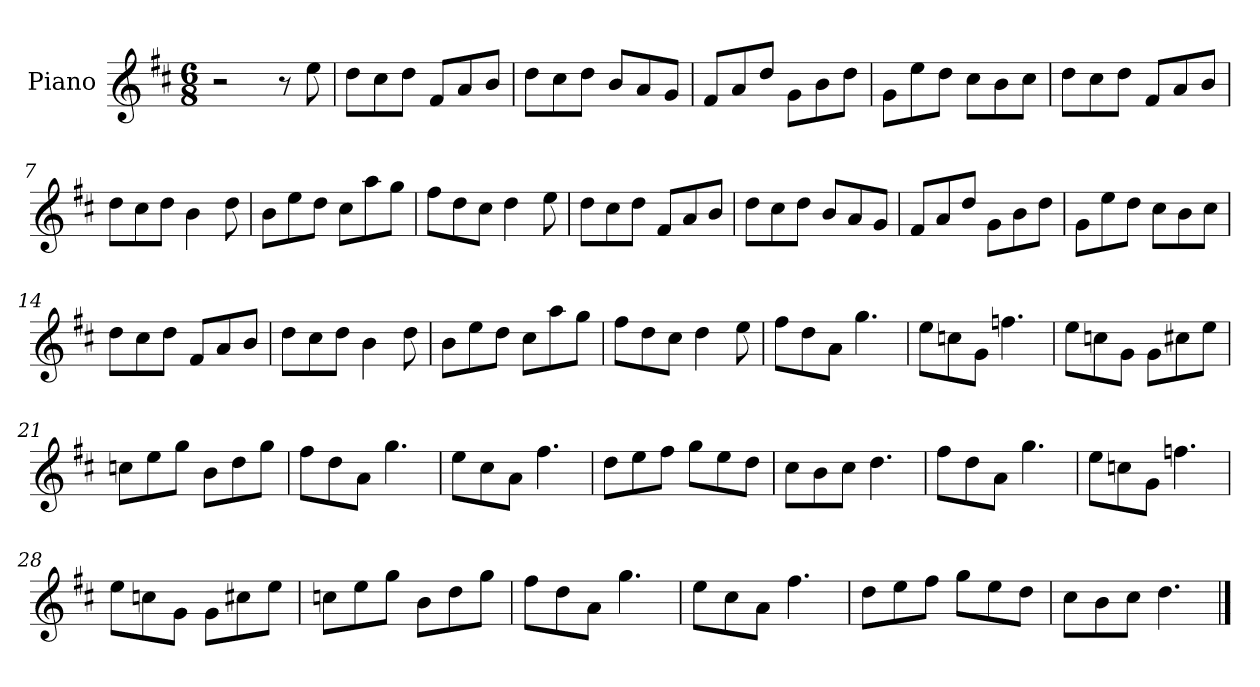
**kern
*part1
*staff1
*I"Piano
*I'Pno
*clefG2
*k[f#c#]
*M6/8
=1
2r
8r
8ee\
=2
8dd\L
8cc#\
8dd\J
8f#/L
8a/
8b/J
=3
8dd\L
8cc#\
8dd\J
8b/L
8a/
8g/J
=4
8f#/L
8a/
8dd/J
8g\L
8b\
8dd\J
=5
8g\L
8ee\
8dd\J
8cc#\L
8b\
8cc#\J
=6
8dd\L
8cc#\
8dd\J
8f#/L
8a/
8b/J
=7
8dd\L
8cc#\
8dd\J
4b\
8dd\
=8
8b\L
8ee\
8dd\J
8cc#\L
8aa\
8gg\J
=9
8ff#\L
8dd\
8cc#\J
4dd\
8ee\
=10
8dd\L
8cc#\
8dd\J
8f#/L
8a/
8b/J
=11
8dd\L
8cc#\
8dd\J
8b/L
8a/
8g/J
=12
8f#/L
8a/
8dd/J
8g\L
8b\
8dd\J
=13
8g\L
8ee\
8dd\J
8cc#\L
8b\
8cc#\J
=14
8dd\L
8cc#\
8dd\J
8f#/L
8a/
8b/J
=15
8dd\L
8cc#\
8dd\J
4b\
8dd\
=16
8b\L
8ee\
8dd\J
8cc#\L
8aa\
8gg\J
=17
8ff#\L
8dd\
8cc#\J
4dd\
8ee\
=18
8ff#\L
8dd\
8a\J
4.gg\
=19
8ee\L
8ccn\
8g\J
4.ffn\
=20
8ee\L
8ccn\
8g\J
8g\L
8cc#X\
8ee\J
=21
8ccn\L
8ee\
8gg\J
8b\L
8dd\
8gg\J
=22
8ff#\L
8dd\
8a\J
4.gg\
=23
8ee\L
8cc#\
8a\J
4.ff#\
=24
8dd\L
8ee\
8ff#\J
8gg\L
8ee\
8dd\J
=25
8cc#\L
8b\
8cc#\J
4.dd\
=26
8ff#\L
8dd\
8a\J
4.gg\
=27
8ee\L
8ccn\
8g\J
4.ffn\
=28
8ee\L
8ccn\
8g\J
8g\L
8cc#X\
8ee\J
=29
8ccn\L
8ee\
8gg\J
8b\L
8dd\
8gg\J
=30
8ff#\L
8dd\
8a\J
4.gg\
=31
8ee\L
8cc#\
8a\J
4.ff#\
=32
8dd\L
8ee\
8ff#\J
8gg\L
8ee\
8dd\J
=33
8cc#\L
8b\
8cc#\J
4.dd\
==
*-
